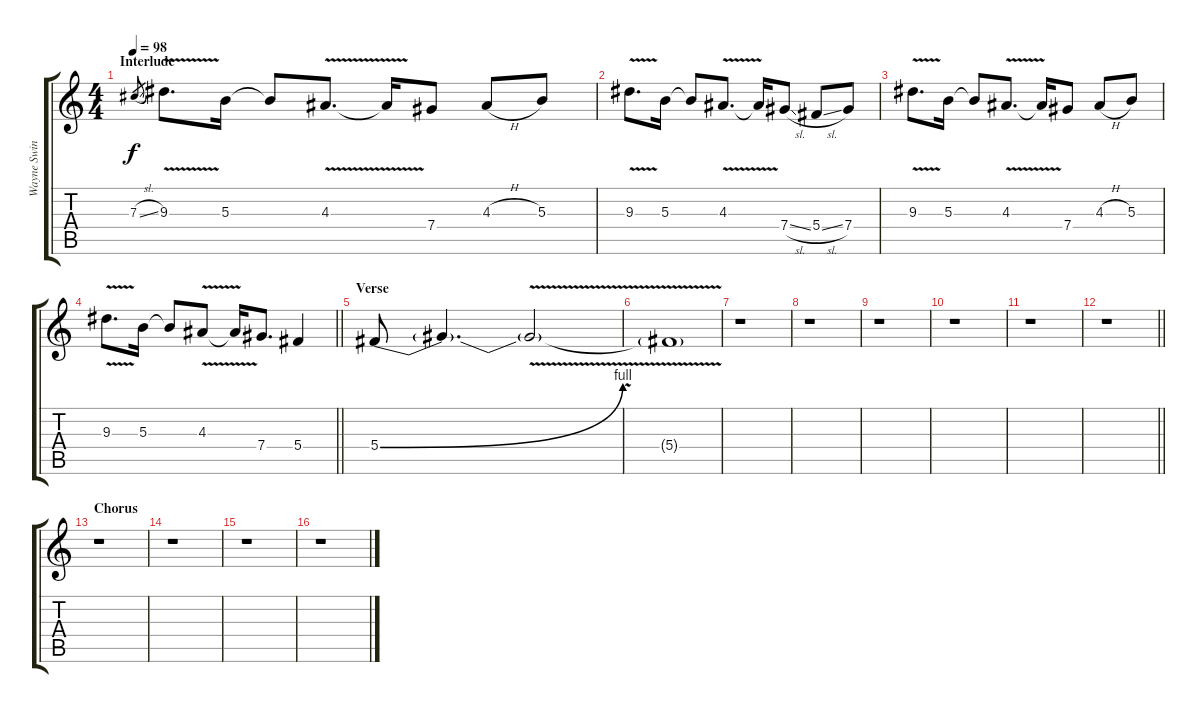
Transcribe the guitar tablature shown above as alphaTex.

\track ("Wayne Swinny (Lead Guitar)" "Wayne Swin") {instrument distortionguitar}
\staff {score tabs}
\tuning (Eb4 Bb3 Gb3 Db3 Ab2 Db2) {hide}
\ts (4 4)
\section ("" "Interlude")
\tempo 98
\clef g2
\ks c
7.3{sl}.8{gr dy f} 9.3{v}.8{d volume 16} 5.3.16 5.3{t}.8 4.3{v}.8{d} 4.3{t}.16 7.4.8 4.3{h}.8 5.3.8 |
9.3{v}.8{d} 5.3.16 5.3{t}.8 4.3{v}.8{d} 4.3{t}.16 7.4{sl}.8 5.4{sl}.8 7.4.8 |
9.3{v}.8{d} 5.3.16 5.3{t}.8 4.3{v}.8{d} 4.3{t}.16 7.4.8 4.3{h}.8 5.3.8 |
\barLineRight lightlight
9.3{v}.8{d} 5.3.16 5.3{t}.8 4.3{v}.8 4.3{t}.16 7.4.8{d} 5.4.4 |
\section ("" "Verse")
5.4{be (bend 0 0 60 4)}.8{volume 12} 5.4{t}.4{d} 5.4{v t}.2{volume 0} |
5.4{t}.1 |
r.1 |
r.1 |
r.1 |
r.1 |
r.1 |
\barLineRight lightlight
r.1 |
\section ("" "Chorus")
r.1 |
r.1 |
r.1 |
r.1
